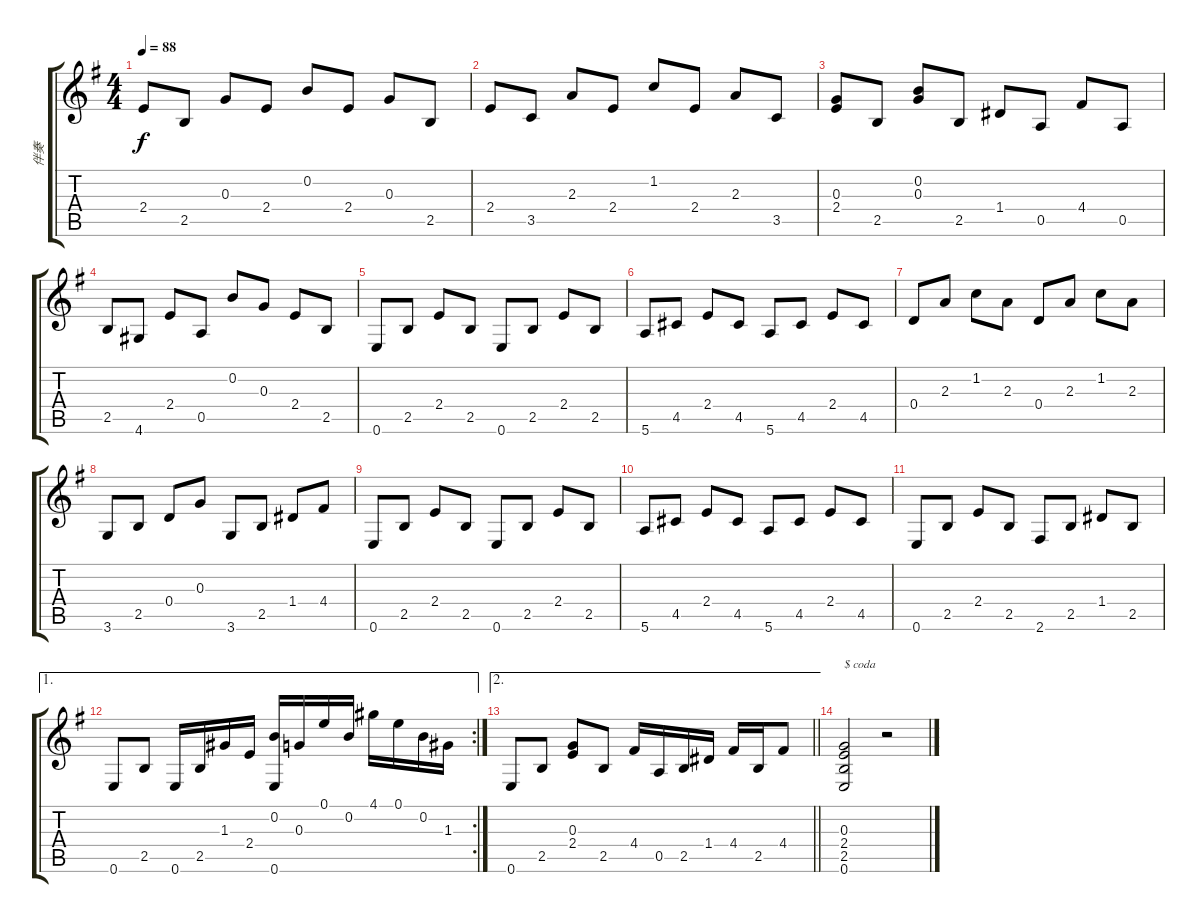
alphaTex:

\track ("伴奏" "伴奏") {instrument acousticguitarnylon}
\staff {score tabs}
\tuning (E4 B3 G3 D3 A2 E2) {hide}
\ts (4 4)
\tempo 88
\clef g2
\ks g
2.4.8{dy f} 2.5.8 0.3.8 2.4.8 0.2.8 2.4.8 0.3.8 2.5.8 |
2.4.8 3.5.8 2.3.8 2.4.8 1.2.8 2.4.8 2.3.8 3.5.8 |
(0.3 2.4).8 2.5.8 (0.2 0.3).8 2.5.8 1.4.8 0.5.8 4.4.8 0.5.8 |
2.5.8 4.6.8 2.4.8 0.5.8 0.2.8 0.3.8 2.4.8 2.5.8 |
0.6.8 2.5.8 2.4.8 2.5.8 0.6.8 2.5.8 2.4.8 2.5.8 |
5.6.8 4.5.8 2.4.8 4.5.8 5.6.8 4.5.8 2.4.8 4.5.8 |
0.4.8 2.3.8 1.2.8 2.3.8 0.4.8 2.3.8 1.2.8 2.3.8 |
3.6.8 2.5.8 0.4.8 0.3.8 3.6.8 2.5.8 1.4.8 4.4.8 |
0.6.8 2.5.8 2.4.8 2.5.8 0.6.8 2.5.8 2.4.8 2.5.8 |
5.6.8 4.5.8 2.4.8 4.5.8 5.6.8 4.5.8 2.4.8 4.5.8 |
0.6.8 2.5.8 2.4.8 2.5.8 2.6.8 2.5.8 1.4.8 2.5.8 |
\ae 1
\rc 2
0.6.8 2.5.8 0.6.16 2.5.16 1.3.16 2.4.16 (0.2 0.6).16 0.3.16 0.1.16 0.2.16 4.1.16 0.1.16 0.2.16 1.3.16 |
\ae 2
\barLineRight lightlight
0.6.8 2.5.8 (0.3 2.4).8 2.5.8 4.4.16 0.5.16 2.5.16 1.4.16 4.4.16 2.5.16 4.4.8 |
(0.3 2.4 2.5 0.6).2{txt "$ coda"} r.2
